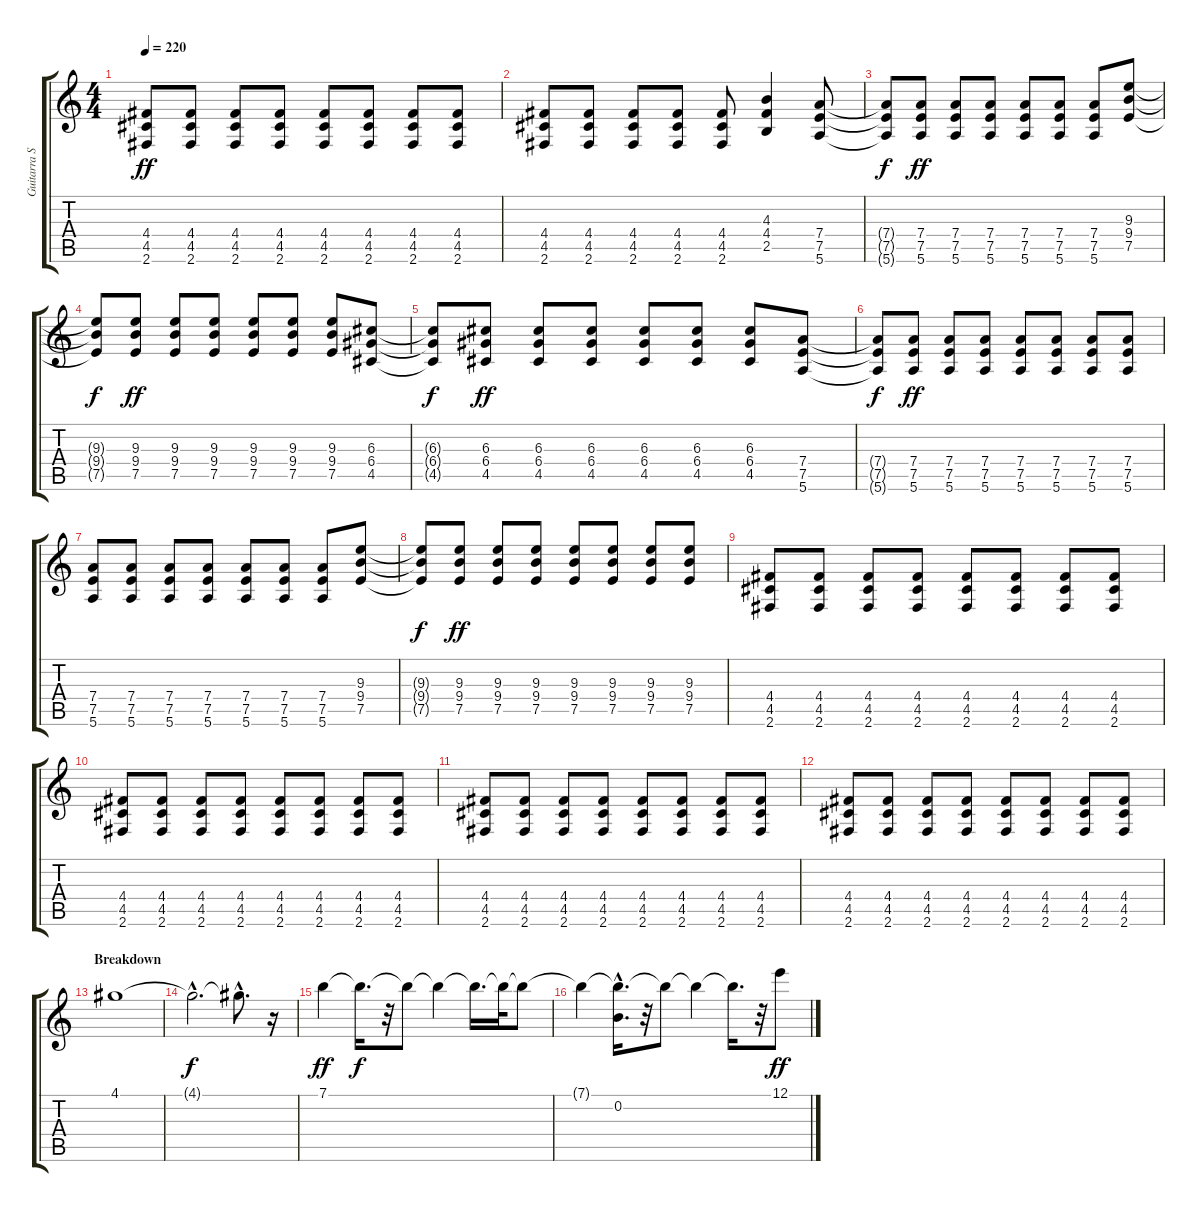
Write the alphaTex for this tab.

\track ("Guitarra Solo" "Guitarra S") {instrument distortionguitar}
\staff {score tabs}
\tuning (E4 B3 G3 D3 A2 E2) {hide}
\ts (4 4)
\tempo 220
\clef g2
\ks c
(4.4 4.5 2.6).8{dy ff} (4.4 4.5 2.6).8 (4.4 4.5 2.6).8 (4.4 4.5 2.6).8 (4.4 4.5 2.6).8 (4.4 4.5 2.6).8 (4.4 4.5 2.6).8 (4.4 4.5 2.6).8 |
(4.4 4.5 2.6).8 (4.4 4.5 2.6).8 (4.4 4.5 2.6).8 (4.4 4.5 2.6).8 (4.4 4.5 2.6).8 (4.3 4.4 2.5).4 (7.4 7.5 5.6).8 |
(7.4{t} 7.5{t} 5.6{t}).8{dy f} (7.4 7.5 5.6).8{dy ff} (7.4 7.5 5.6).8 (7.4 7.5 5.6).8 (7.4 7.5 5.6).8 (7.4 7.5 5.6).8 (7.4 7.5 5.6).8 (9.3 9.4 7.5).8 |
(9.3{t} 9.4{t} 7.5{t}).8{dy f} (9.3 9.4 7.5).8{dy ff} (9.3 9.4 7.5).8 (9.3 9.4 7.5).8 (9.3 9.4 7.5).8 (9.3 9.4 7.5).8 (9.3 9.4 7.5).8 (6.3 6.4 4.5).8 |
(6.3{t} 6.4{t} 4.5{t}).8{dy f} (6.3 6.4 4.5).8{dy ff} (6.3 6.4 4.5).8 (6.3 6.4 4.5).8 (6.3 6.4 4.5).8 (6.3 6.4 4.5).8 (6.3 6.4 4.5).8 (7.4 7.5 5.6).8 |
(7.4{t} 7.5{t} 5.6{t}).8{dy f} (7.4 7.5 5.6).8{dy ff} (7.4 7.5 5.6).8 (7.4 7.5 5.6).8 (7.4 7.5 5.6).8 (7.4 7.5 5.6).8 (7.4 7.5 5.6).8 (7.4 7.5 5.6).8 |
(7.4 7.5 5.6).8 (7.4 7.5 5.6).8 (7.4 7.5 5.6).8 (7.4 7.5 5.6).8 (7.4 7.5 5.6).8 (7.4 7.5 5.6).8 (7.4 7.5 5.6).8 (9.3 9.4 7.5).8 |
(9.3{t} 9.4{t} 7.5{t}).8{dy f} (9.3 9.4 7.5).8{dy ff} (9.3 9.4 7.5).8 (9.3 9.4 7.5).8 (9.3 9.4 7.5).8 (9.3 9.4 7.5).8 (9.3 9.4 7.5).8 (9.3 9.4 7.5).8 |
(4.4 4.5 2.6).8 (4.4 4.5 2.6).8 (4.4 4.5 2.6).8 (4.4 4.5 2.6).8 (4.4 4.5 2.6).8 (4.4 4.5 2.6).8 (4.4 4.5 2.6).8 (4.4 4.5 2.6).8 |
(4.4 4.5 2.6).8 (4.4 4.5 2.6).8 (4.4 4.5 2.6).8 (4.4 4.5 2.6).8 (4.4 4.5 2.6).8 (4.4 4.5 2.6).8 (4.4 4.5 2.6).8 (4.4 4.5 2.6).8 |
(4.4 4.5 2.6).8 (4.4 4.5 2.6).8 (4.4 4.5 2.6).8 (4.4 4.5 2.6).8 (4.4 4.5 2.6).8 (4.4 4.5 2.6).8 (4.4 4.5 2.6).8 (4.4 4.5 2.6).8 |
(4.4 4.5 2.6).8 (4.4 4.5 2.6).8 (4.4 4.5 2.6).8 (4.4 4.5 2.6).8 (4.4 4.5 2.6).8 (4.4 4.5 2.6).8 (4.4 4.5 2.6).8 (4.4 4.5 2.6).8 |
\section ("" "Breakdown")
4.1.1 |
4.1{hac t}.2{d dy f} 4.1{hac t}.8{d} r.16 |
7.1.4{dy ff} 7.1{t}.16{d dy f} r.32 7.1{t}.8 7.1{t}.4 7.1{t}.16{d} 7.1{t}.32 7.1{t}.8 |
7.1{t}.4 (7.1{hac t} 0.2).16{d} r.32 7.1{t}.8 7.1{t}.4 7.1{t}.16{d} r.32 12.1.8{dy ff}
